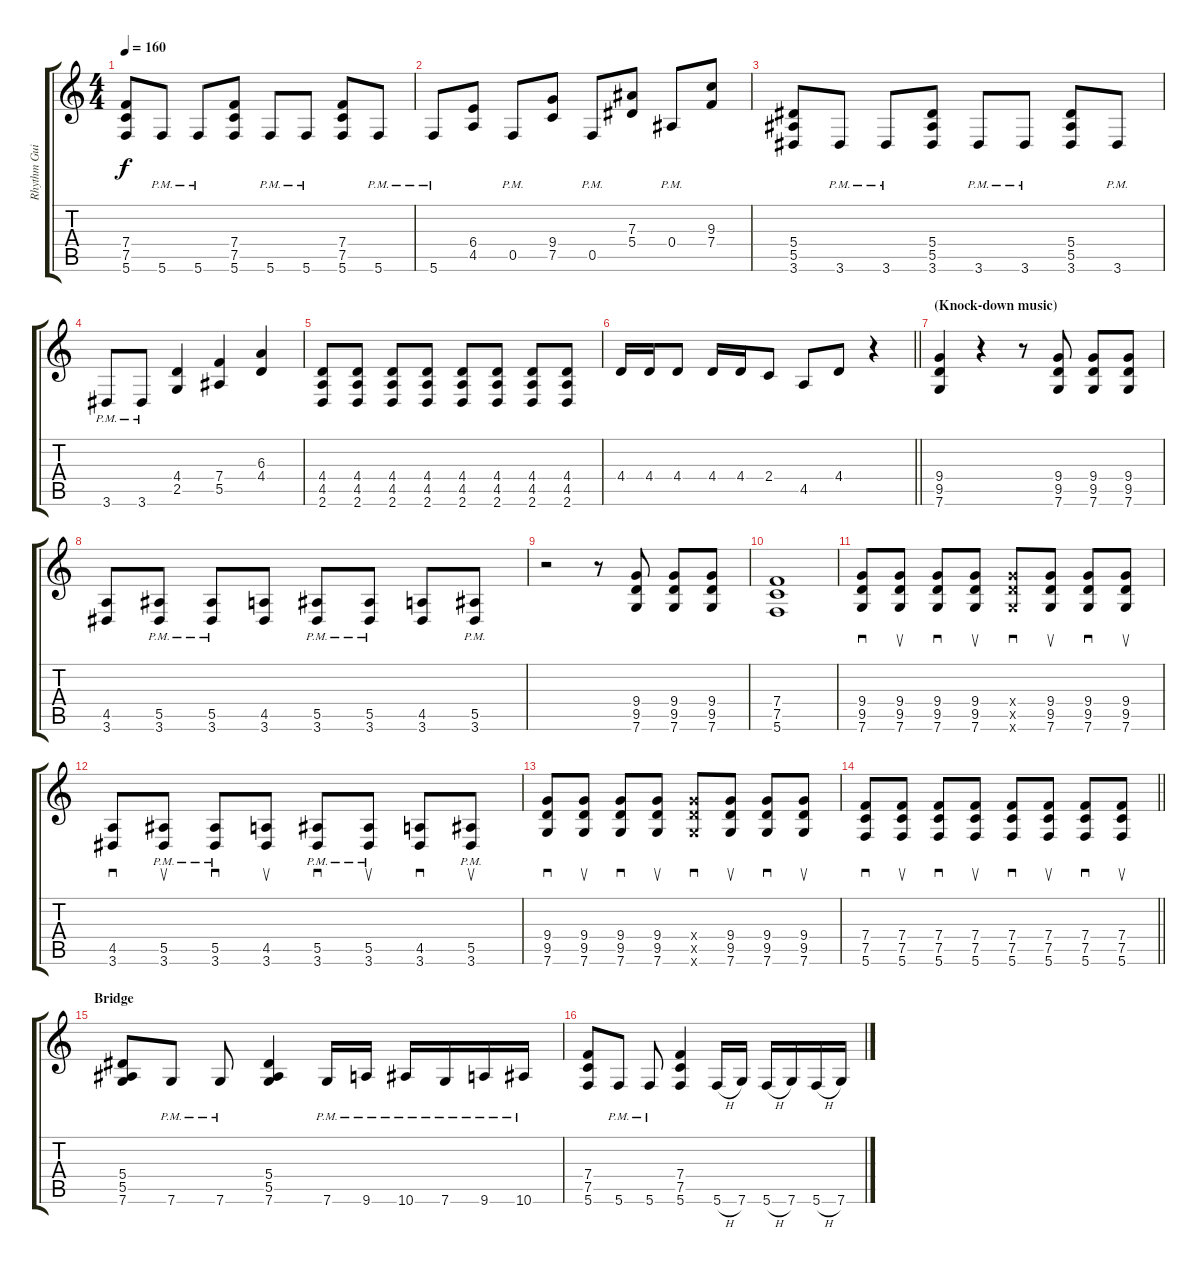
\track ("Rhythm Guitar" "Rhythm Gui") {instrument distortionguitar}
\staff {score tabs}
\tuning (C4 G3 Eb3 Bb2 F2 C2) {hide}
\ts (4 4)
\tempo 160
\clef g2
\ks c
(7.4 7.5 5.6).8{dy f} 5.6{pm}.8 5.6{pm}.8 (7.4 7.5 5.6).8 5.6{pm}.8 5.6{pm}.8 (7.4 7.5 5.6).8 5.6{pm}.8 |
5.6{pm}.8 (6.4 4.5).8 0.5{pm}.8 (9.4 7.5).8 0.5{pm}.8 (7.3 5.4).8 0.4{pm}.8 (9.3 7.4).8 |
(5.4 5.5 3.6).8 3.6{pm}.8 3.6{pm}.8 (5.4 5.5 3.6).8 3.6{pm}.8 3.6{pm}.8 (5.4 5.5 3.6).8 3.6{pm}.8 |
3.6{pm}.8 3.6{pm}.8 (4.4 2.5).4 (7.4 5.5).4 (6.3 4.4).4 |
(4.4 4.5 2.6).8 (4.4 4.5 2.6).8 (4.4 4.5 2.6).8 (4.4 4.5 2.6).8 (4.4 4.5 2.6).8 (4.4 4.5 2.6).8 (4.4 4.5 2.6).8 (4.4 4.5 2.6).8 |
\barLineRight lightlight
4.4.16 4.4.16 4.4.8 4.4.16 4.4.16 2.4.8 4.5.8 4.4.8 r.4 |
\section ("" "(Knock-down music)")
(9.4 9.5 7.6).4 r.4 r.8 (9.4 9.5 7.6).8 (9.4 9.5 7.6).8 (9.4 9.5 7.6).8 |
(4.5 3.6).8 (5.5{pm} 3.6{pm}).8 (5.5{pm} 3.6{pm}).8 (4.5 3.6).8 (5.5{pm} 3.6{pm}).8 (5.5{pm} 3.6{pm}).8 (4.5 3.6).8 (5.5{pm} 3.6{pm}).8 |
r.2 r.8 (9.4 9.5 7.6).8 (9.4 9.5 7.6).8 (9.4 9.5 7.6).8 |
(7.4 7.5 5.6).1 |
(9.4 9.5 7.6).8{sd} (9.4 9.5 7.6).8{su} (9.4 9.5 7.6).8{sd} (9.4 9.5 7.6).8{su} (9.4{x} 9.5{x} 7.6{x}).8{sd} (9.4 9.5 7.6).8{su} (9.4 9.5 7.6).8{sd} (9.4 9.5 7.6).8{su} |
(4.5 3.6).8{sd} (5.5{pm} 3.6{pm}).8{su} (5.5{pm} 3.6{pm}).8{sd} (4.5 3.6).8{su} (5.5{pm} 3.6{pm}).8{sd} (5.5{pm} 3.6{pm}).8{su} (4.5 3.6).8{sd} (5.5{pm} 3.6{pm}).8{su} |
(9.4 9.5 7.6).8{sd} (9.4 9.5 7.6).8{su} (9.4 9.5 7.6).8{sd} (9.4 9.5 7.6).8{su} (9.4{x} 9.5{x} 7.6{x}).8{sd} (9.4 9.5 7.6).8{su} (9.4 9.5 7.6).8{sd} (9.4 9.5 7.6).8{su} |
\barLineRight lightlight
(7.4 7.5 5.6).8{sd} (7.4 7.5 5.6).8{su} (7.4 7.5 5.6).8{sd} (7.4 7.5 5.6).8{su} (7.4 7.5 5.6).8{sd} (7.4 7.5 5.6).8{su} (7.4 7.5 5.6).8{sd} (7.4 7.5 5.6).8{su} |
\section ("" "Bridge")
(5.4 5.5 7.6).8 7.6{pm}.8 7.6{pm}.8 (5.4 5.5 7.6).4 7.6{pm}.16 9.6{pm}.16 10.6{pm}.16 7.6{pm}.16 9.6{pm}.16 10.6{pm}.16 |
(7.4 7.5 5.6).8 5.6{pm}.8 5.6{pm}.8 (7.4 7.5 5.6).4 5.6{h}.16 7.6.16 5.6{h}.16 7.6.16 5.6{h}.16 7.6.16
